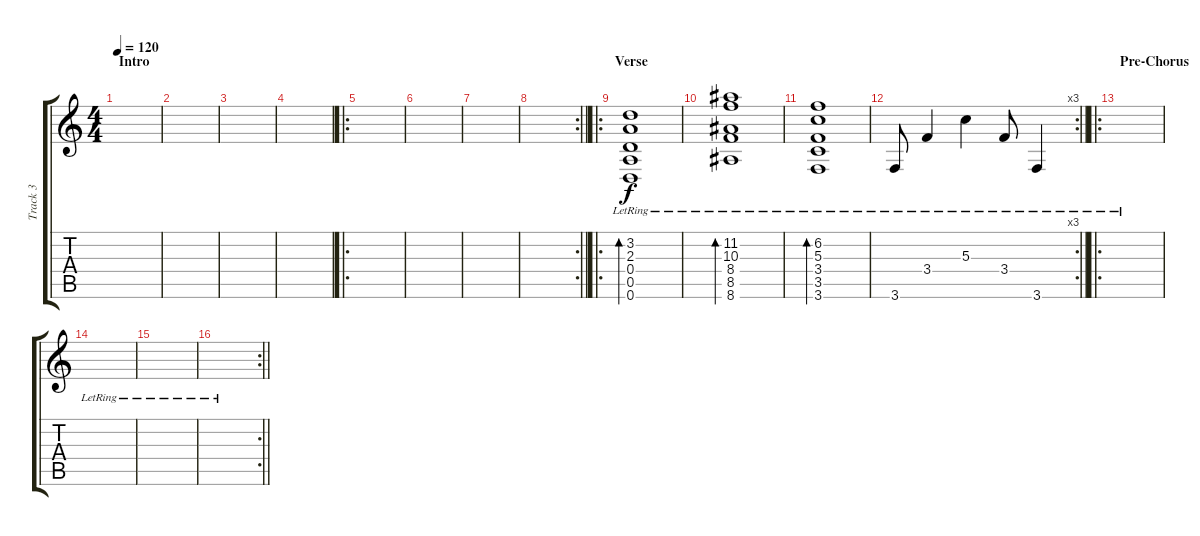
\track ("Track 3" "Track 3") {instrument electricguitarclean}
\staff {score tabs}
\tuning (E4 B3 G3 D3 A2 D2) {hide}
\ts (4 4)
\section ("" "Intro")
\tempo 120
\clef g2
\ks c
|
|
|
|
\ro
|
|
|
\rc 2
\barLineRight lightlight
|
\ro
\section ("" "Verse")
(3.2{lr} 2.3{lr} 0.4{lr} 0.5{lr} 0.6{lr}).1{bd 120} |
(11.2{lr} 10.3{lr} 8.4{lr} 8.5{lr} 8.6{lr}).1{bd 120} |
(6.2{lr} 5.3{lr} 3.4{lr} 3.5{lr} 3.6{lr}).1{bd 120} |
\rc 3
\barLineRight lightlight
3.6{lr}.8 3.4{lr}.4 5.3{lr}.4 3.4{lr}.8 3.6{lr}.4 |
\ro
\section ("" "Pre-Chorus")
|
|
|
\rc 2
\barLineRight lightlight
